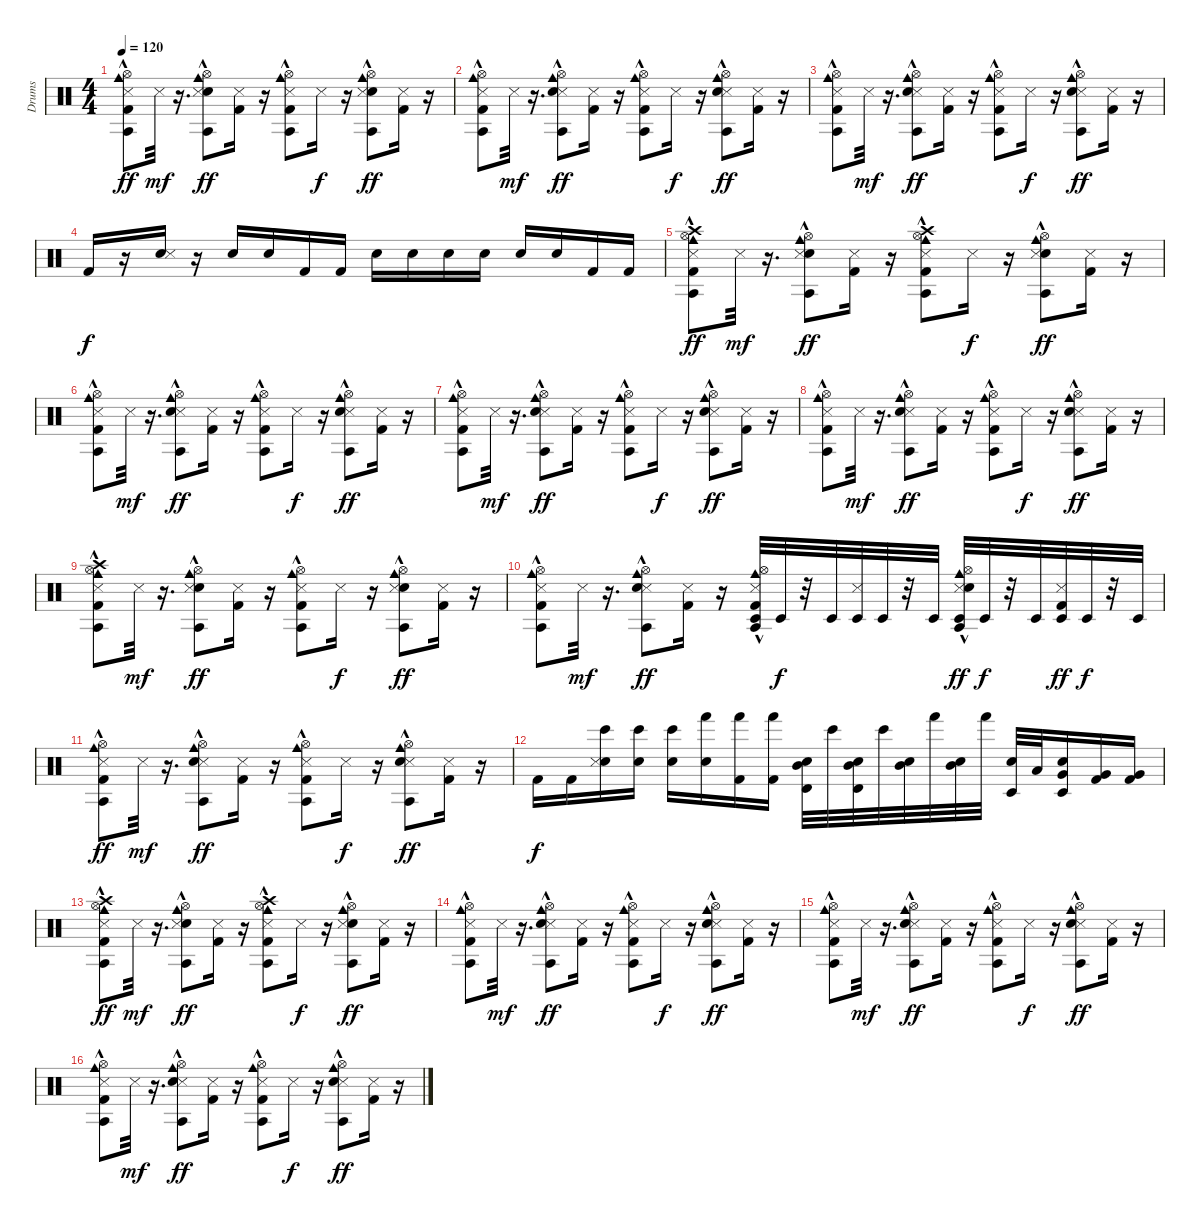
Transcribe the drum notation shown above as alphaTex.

\track ("Drums" "Drums") {instrument percussion}
\staff {score}
\articulation defaults
\ts (4 4)
\tempo 120
\clef neutral
\ks c
("Hi-Hat (open)" "Kick (hit) 2"{hac} "Agogo tow (hit)"{hac} "Cowbell medium (hit)" "Snare (side stick) 3").8{dy ff} "Snare (side stick) 3".32{dy mf} r.16{d} ("Hi-Hat (open)" "Snare (hit) 2"{hac} "Agogo tow (hit)"{hac} "Cowbell medium (hit)"{hac} "Snare (side stick) 3").8{dy ff} ("Kick (hit) 2" "Snare (side stick) 3").16 r.16 ("Hi-Hat (open)" "Kick (hit) 2"{hac} "Agogo tow (hit)" "Cowbell medium (hit)" "Snare (side stick) 3").8 "Snare (side stick) 3".16{dy f} r.16 ("Hi-Hat (open)" "Snare (hit) 2" "Agogo tow (hit)"{hac} "Cowbell medium (hit)"{hac} "Snare (side stick) 3").8{dy ff} ("Kick (hit) 2" "Snare (side stick) 3").16 r.16 |
("Hi-Hat (open)" "Cowbell medium (hit)" "Snare (side stick) 3" "Agogo tow (hit)"{hac} "Kick (hit) 2"{hac}).8 "Snare (side stick) 3".32{dy mf} r.16{d} ("Hi-Hat (open)" "Cowbell medium (hit)"{hac} "Snare (side stick) 3" "Agogo tow (hit)"{hac} "Snare (hit) 2"{hac}).8{dy ff} ("Snare (side stick) 3" "Kick (hit) 2").16 r.16 ("Hi-Hat (open)" "Cowbell medium (hit)" "Snare (side stick) 3" "Agogo tow (hit)" "Kick (hit) 2"{hac}).8 "Snare (side stick) 3".16{dy f} r.16 ("Hi-Hat (open)" "Cowbell medium (hit)"{hac} "Snare (side stick) 3" "Agogo tow (hit)"{hac} "Snare (hit) 2").8{dy ff} ("Snare (side stick) 3" "Kick (hit) 2").16 r.16 |
("Hi-Hat (open)" "Snare (side stick) 3" "Agogo tow (hit)"{hac} "Kick (hit) 2"{hac} "Cowbell medium (hit)").8 "Snare (side stick) 3".32{dy mf} r.16{d} ("Hi-Hat (open)" "Snare (side stick) 3" "Agogo tow (hit)"{hac} "Snare (hit) 2"{hac} "Cowbell medium (hit)"{hac}).8{dy ff} ("Snare (side stick) 3" "Kick (hit) 2").16 r.16 ("Hi-Hat (open)" "Snare (side stick) 3" "Agogo tow (hit)" "Kick (hit) 2"{hac} "Cowbell medium (hit)").8 "Snare (side stick) 3".16{dy f} r.16 ("Hi-Hat (open)" "Snare (side stick) 3" "Agogo tow (hit)"{hac} "Snare (hit) 2" "Cowbell medium (hit)"{hac}).8{dy ff} ("Snare (side stick) 3" "Kick (hit) 2").16 r.16 |
"Kick (hit) 2".16{dy f} r.16 ("Snare (hit) 2" "Snare (side stick) 3").16 r.16 "Snare (hit) 2".16 "Snare (hit) 2".16 "Kick (hit) 2".16 "Kick (hit) 2".16 "Snare (hit) 2".16 "Snare (hit) 2".16 "Electric Snare (hit)".16 "Electric Snare (hit)".16 "Snare (hit) 2".16 "Snare (hit) 2".16 "Kick (hit) 2".16 "Kick (hit) 2".16 |
("Hi-Hat (open)" "Kick (hit) 2"{hac} "Agogo tow (hit)"{hac} "Crash high (hit)" "Cowbell medium (hit)" "Snare (side stick) 3").8{dy ff} "Snare (side stick) 3".32{dy mf} r.16{d} ("Hi-Hat (open)" "Snare (hit) 2"{hac} "Agogo tow (hit)"{hac} "Cowbell medium (hit)"{hac} "Snare (side stick) 3").8{dy ff} ("Kick (hit) 2" "Snare (side stick) 3").16 r.16 ("Crash high (hit)" "Hi-Hat (open)" "Kick (hit) 2"{hac} "Agogo tow (hit)" "Cowbell medium (hit)" "Snare (side stick) 3").8 "Snare (side stick) 3".16{dy f} r.16 ("Hi-Hat (open)" "Snare (hit) 2" "Agogo tow (hit)"{hac} "Cowbell medium (hit)"{hac} "Snare (side stick) 3").8{dy ff} ("Kick (hit) 2" "Snare (side stick) 3").16 r.16 |
("Hi-Hat (open)" "Cowbell medium (hit)" "Snare (side stick) 3" "Agogo tow (hit)"{hac} "Kick (hit) 2"{hac}).8 "Snare (side stick) 3".32{dy mf} r.16{d} ("Hi-Hat (open)" "Cowbell medium (hit)"{hac} "Snare (side stick) 3" "Agogo tow (hit)"{hac} "Snare (hit) 2"{hac}).8{dy ff} ("Snare (side stick) 3" "Kick (hit) 2").16 r.16 ("Hi-Hat (open)" "Cowbell medium (hit)" "Snare (side stick) 3" "Agogo tow (hit)" "Kick (hit) 2"{hac}).8 "Snare (side stick) 3".16{dy f} r.16 ("Hi-Hat (open)" "Cowbell medium (hit)"{hac} "Snare (side stick) 3" "Agogo tow (hit)"{hac} "Snare (hit) 2").8{dy ff} ("Snare (side stick) 3" "Kick (hit) 2").16 r.16 |
("Hi-Hat (open)" "Snare (side stick) 3" "Agogo tow (hit)"{hac} "Kick (hit) 2"{hac} "Cowbell medium (hit)").8 "Snare (side stick) 3".32{dy mf} r.16{d} ("Hi-Hat (open)" "Snare (side stick) 3" "Agogo tow (hit)"{hac} "Snare (hit) 2"{hac} "Cowbell medium (hit)"{hac}).8{dy ff} ("Snare (side stick) 3" "Kick (hit) 2").16 r.16 ("Hi-Hat (open)" "Snare (side stick) 3" "Agogo tow (hit)" "Kick (hit) 2"{hac} "Cowbell medium (hit)").8 "Snare (side stick) 3".16{dy f} r.16 ("Hi-Hat (open)" "Snare (side stick) 3" "Agogo tow (hit)"{hac} "Snare (hit) 2" "Cowbell medium (hit)"{hac}).8{dy ff} ("Snare (side stick) 3" "Kick (hit) 2").16 r.16 |
("Hi-Hat (open)" "Snare (side stick) 3" "Agogo tow (hit)"{hac} "Kick (hit) 2"{hac} "Cowbell medium (hit)").8 "Snare (side stick) 3".32{dy mf} r.16{d} ("Hi-Hat (open)" "Snare (side stick) 3" "Agogo tow (hit)"{hac} "Snare (hit) 2"{hac} "Cowbell medium (hit)"{hac}).8{dy ff} ("Snare (side stick) 3" "Kick (hit) 2").16 r.16 ("Hi-Hat (open)" "Snare (side stick) 3" "Agogo tow (hit)" "Kick (hit) 2"{hac} "Cowbell medium (hit)").8 "Snare (side stick) 3".16{dy f} r.16 ("Hi-Hat (open)" "Snare (side stick) 3" "Agogo tow (hit)"{hac} "Snare (hit) 2" "Cowbell medium (hit)"{hac}).8{dy ff} ("Snare (side stick) 3" "Kick (hit) 2").16 r.16 |
("Hi-Hat (open)" "Kick (hit) 2"{hac} "Agogo tow (hit)"{hac} "Crash high (hit)" "Cowbell medium (hit)" "Snare (side stick) 3").8 "Snare (side stick) 3".32{dy mf} r.16{d} ("Hi-Hat (open)" "Snare (hit) 2"{hac} "Agogo tow (hit)"{hac} "Cowbell medium (hit)"{hac} "Snare (side stick) 3").8{dy ff} ("Kick (hit) 2" "Snare (side stick) 3").16 r.16 ("Hi-Hat (open)" "Kick (hit) 2"{hac} "Agogo tow (hit)" "Cowbell medium (hit)" "Snare (side stick) 3").8 "Snare (side stick) 3".16{dy f} r.16 ("Hi-Hat (open)" "Snare (hit) 2" "Agogo tow (hit)"{hac} "Cowbell medium (hit)"{hac} "Snare (side stick) 3").8{dy ff} ("Kick (hit) 2" "Snare (side stick) 3").16 r.16 |
("Hi-Hat (open)" "Cowbell medium (hit)" "Snare (side stick) 3" "Agogo tow (hit)"{hac} "Kick (hit) 2"{hac}).8 "Snare (side stick) 3".32{dy mf} r.16{d} ("Hi-Hat (open)" "Cowbell medium (hit)"{hac} "Snare (side stick) 3" "Agogo tow (hit)"{hac} "Snare (hit) 2"{hac}).8{dy ff} ("Snare (side stick) 3" "Kick (hit) 2").16 r.16 ("Timbale low (hit)" "Hi-Hat (open)" "Cowbell medium (hit)" "Snare (side stick) 3" "Agogo tow (hit)" "Kick (hit) 2"{hac}).32 "Timbale low (hit)".32{dy f} r.32 "Timbale low (hit)".32 ("Timbale low (hit)" "Snare (side stick) 3").32 "Timbale low (hit)".32 r.32 "Timbale low (hit)".32 ("Hi-Hat (open)" "Cowbell medium (hit)"{hac} "Snare (side stick) 3" "Agogo tow (hit)"{hac} "Snare (hit) 2" "Timbale low (hit)").32{dy ff} "Timbale low (hit)".32{dy f} r.32 "Timbale low (hit)".32 ("Timbale low (hit)" "Snare (side stick) 3" "Kick (hit) 2").32{dy ff} "Timbale low (hit)".32{dy f} r.32 "Timbale low (hit)".32 |
("Hi-Hat (open)" "Snare (side stick) 3" "Agogo tow (hit)"{hac} "Kick (hit) 2"{hac} "Cowbell medium (hit)").8{dy ff} "Snare (side stick) 3".32{dy mf} r.16{d} ("Hi-Hat (open)" "Snare (side stick) 3" "Agogo tow (hit)"{hac} "Snare (hit) 2"{hac} "Cowbell medium (hit)"{hac}).8{dy ff} ("Snare (side stick) 3" "Kick (hit) 2").16 r.16 ("Hi-Hat (open)" "Snare (side stick) 3" "Agogo tow (hit)" "Kick (hit) 2"{hac} "Cowbell medium (hit)").8 "Snare (side stick) 3".16{dy f} r.16 ("Hi-Hat (open)" "Snare (side stick) 3" "Agogo tow (hit)"{hac} "Snare (hit) 2" "Cowbell medium (hit)"{hac}).8{dy ff} ("Snare (side stick) 3" "Kick (hit) 2").16 r.16 |
"Kick (hit) 2".16{dy f} "Kick (hit) 2".16 ("Snare (hit) 2" "Snare (side stick) 3" "Bongo High (hit)").16 ("Bongo High (hit)" "Snare (hit) 2").16 ("Bongo High (hit)" "Snare (hit) 2").16 ("Hand (hit)" "Snare (hit) 2").16 ("Hand (hit)" "Kick (hit) 2").16 ("Hand (hit)" "Kick (hit) 2").16 ("Timbale high (hit)" "Mid Tom (hit)" "Snare (hit) 2").32 "Bongo High (hit)".32 ("Mid Tom (hit)" "Snare (hit) 2" "Timbale high (hit)").32 "Bongo High (hit)".32 ("Mid Tom (hit)" "Electric Snare (hit)").32 "Hand (hit)".32 ("Electric Snare (hit)" "Mid Tom (hit)").32 "Hand (hit)".32 ("Timbale low (hit)" "Snare (hit) 2").32 "Low Tom (hit)".32 ("Timbale low (hit)" "Snare (hit) 2" "Very Low Tom (hit)").16 ("Kick (hit) 2" "Very Low Tom (hit)").16 ("Kick (hit) 2" "Very Low Tom (hit)").16 |
("Hi-Hat (open)" "Kick (hit) 2"{hac} "Agogo tow (hit)"{hac} "Crash high (hit)" "Cowbell medium (hit)" "Snare (side stick) 3").8{dy ff} "Snare (side stick) 3".32{dy mf} r.16{d} ("Hi-Hat (open)" "Snare (hit) 2"{hac} "Agogo tow (hit)"{hac} "Cowbell medium (hit)"{hac} "Snare (side stick) 3").8{dy ff} ("Kick (hit) 2" "Snare (side stick) 3").16 r.16 ("Crash high (hit)" "Hi-Hat (open)" "Kick (hit) 2"{hac} "Agogo tow (hit)" "Cowbell medium (hit)" "Snare (side stick) 3").8 "Snare (side stick) 3".16{dy f} r.16 ("Hi-Hat (open)" "Snare (hit) 2" "Agogo tow (hit)"{hac} "Cowbell medium (hit)"{hac} "Snare (side stick) 3").8{dy ff} ("Kick (hit) 2" "Snare (side stick) 3").16 r.16 |
("Hi-Hat (open)" "Cowbell medium (hit)" "Snare (side stick) 3" "Agogo tow (hit)"{hac} "Kick (hit) 2"{hac}).8 "Snare (side stick) 3".32{dy mf} r.16{d} ("Hi-Hat (open)" "Cowbell medium (hit)"{hac} "Snare (side stick) 3" "Agogo tow (hit)"{hac} "Snare (hit) 2"{hac}).8{dy ff} ("Snare (side stick) 3" "Kick (hit) 2").16 r.16 ("Hi-Hat (open)" "Cowbell medium (hit)" "Snare (side stick) 3" "Agogo tow (hit)" "Kick (hit) 2"{hac}).8 "Snare (side stick) 3".16{dy f} r.16 ("Hi-Hat (open)" "Cowbell medium (hit)"{hac} "Snare (side stick) 3" "Agogo tow (hit)"{hac} "Snare (hit) 2").8{dy ff} ("Snare (side stick) 3" "Kick (hit) 2").16 r.16 |
("Hi-Hat (open)" "Snare (side stick) 3" "Agogo tow (hit)"{hac} "Kick (hit) 2"{hac} "Cowbell medium (hit)").8 "Snare (side stick) 3".32{dy mf} r.16{d} ("Hi-Hat (open)" "Snare (side stick) 3" "Agogo tow (hit)"{hac} "Snare (hit) 2"{hac} "Cowbell medium (hit)"{hac}).8{dy ff} ("Snare (side stick) 3" "Kick (hit) 2").16 r.16 ("Hi-Hat (open)" "Snare (side stick) 3" "Agogo tow (hit)" "Kick (hit) 2"{hac} "Cowbell medium (hit)").8 "Snare (side stick) 3".16{dy f} r.16 ("Hi-Hat (open)" "Snare (side stick) 3" "Agogo tow (hit)"{hac} "Snare (hit) 2" "Cowbell medium (hit)"{hac}).8{dy ff} ("Snare (side stick) 3" "Kick (hit) 2").16 r.16 |
("Hi-Hat (open)" "Snare (side stick) 3" "Agogo tow (hit)"{hac} "Kick (hit) 2"{hac} "Cowbell medium (hit)").8 "Snare (side stick) 3".32{dy mf} r.16{d} ("Hi-Hat (open)" "Snare (side stick) 3" "Agogo tow (hit)"{hac} "Snare (hit) 2"{hac} "Cowbell medium (hit)"{hac}).8{dy ff} ("Snare (side stick) 3" "Kick (hit) 2").16 r.16 ("Hi-Hat (open)" "Snare (side stick) 3" "Agogo tow (hit)" "Kick (hit) 2"{hac} "Cowbell medium (hit)").8 "Snare (side stick) 3".16{dy f} r.16 ("Hi-Hat (open)" "Snare (side stick) 3" "Agogo tow (hit)"{hac} "Snare (hit) 2" "Cowbell medium (hit)"{hac}).8{dy ff} ("Snare (side stick) 3" "Kick (hit) 2").16 r.16
